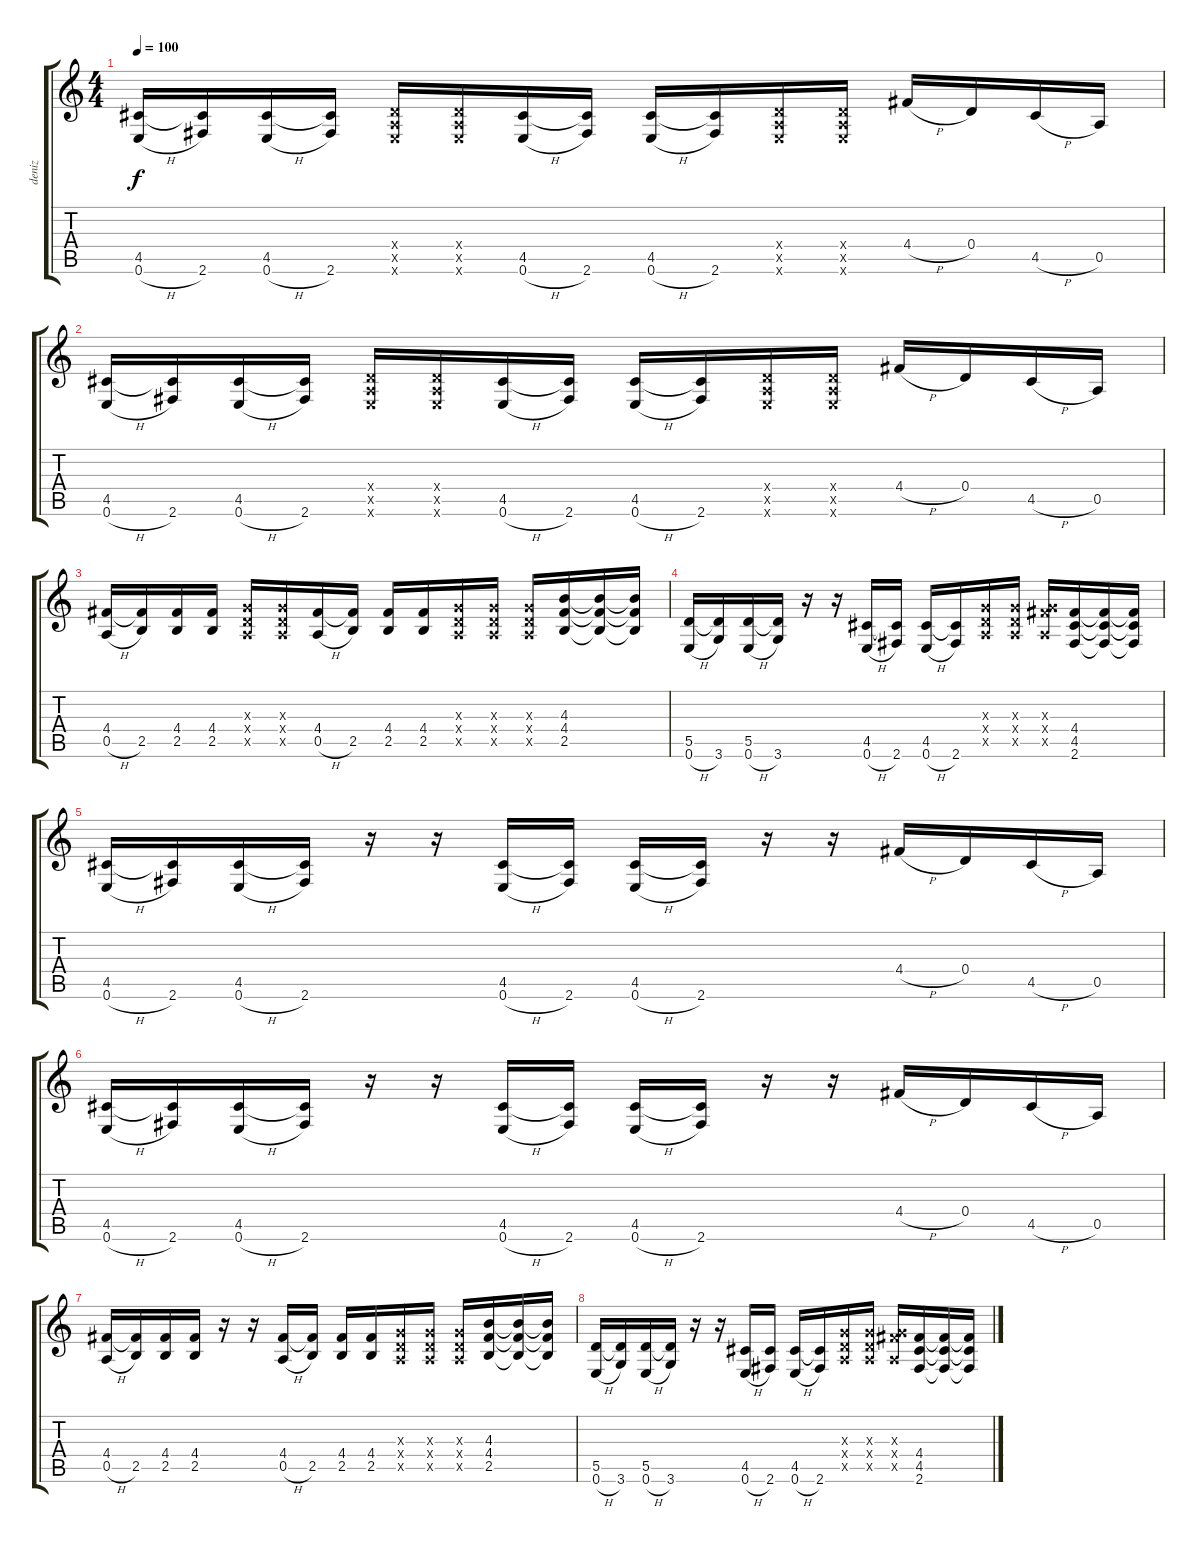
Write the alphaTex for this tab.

\track ("deniz" "deniz") {instrument distortionguitar}
\staff {score tabs}
\tuning (E4 B3 G3 D3 A2 E2) {hide}
\ts (4 4)
\tempo 100
\clef g2
\ks c
(4.5 0.6{h}).16{dy f} (4.5{t} 2.6).16 (4.5 0.6{h}).16 (4.5{t} 2.6).16 (0.4{x} 0.5{x} 0.6{x}).16 (0.4{x} 0.5{x} 0.6{x}).16 (4.5 0.6{h}).16 (4.5{t} 2.6).16 (4.5 0.6{h}).16 (4.5{t} 2.6).16 (0.4{x} 0.5{x} 0.6{x}).16 (0.4{x} 0.5{x} 0.6{x}).16 4.4{h}.16 0.4.16 4.5{h}.16 0.5.16 |
(4.5 0.6{h}).16 (4.5{t} 2.6).16 (4.5 0.6{h}).16 (4.5{t} 2.6).16 (0.4{x} 0.5{x} 0.6{x}).16 (0.4{x} 0.5{x} 0.6{x}).16 (4.5 0.6{h}).16 (4.5{t} 2.6).16 (4.5 0.6{h}).16 (4.5{t} 2.6).16 (0.4{x} 0.5{x} 0.6{x}).16 (0.4{x} 0.5{x} 0.6{x}).16 4.4{h}.16 0.4.16 4.5{h}.16 0.5.16 |
(4.4 0.5{h}).16 (4.4{t} 2.5).16 (4.4 2.5).16 (4.4 2.5).16 (0.3{x} 0.4{x} 0.5{x}).16 (0.3{x} 0.4{x} 0.5{x}).16 (4.4 0.5{h}).16 (4.4{t} 2.5).16 (4.4 2.5).16 (4.4 2.5).16 (0.3{x} 0.4{x} 0.5{x}).16 (0.3{x} 0.4{x} 0.5{x}).16 (0.3{x} 0.4{x} 0.5{x}).16 (4.3 4.4 2.5).16 (4.3{t} 4.4{t} 2.5{t}).16 (4.3{t} 4.4{t} 2.5{t}).16 |
(5.5 0.6{h}).16 (5.5{t} 3.6).16 (5.5 0.6{h}).16 (5.5{t} 3.6).16 r.16 r.16 (4.5 0.6{h}).16 (4.5{t} 2.6).16 (4.5 0.6{h}).16 (4.5{t} 2.6).16 (0.3{x} 0.4{x} 0.5{x}).16 (0.3{x} 0.4{x} 0.5{x}).16 (0.3{x} 4.4{x} 0.5{x}).16 (4.4 4.5 2.6).16 (4.4{t} 4.5{t} 2.6{t}).16 (4.4{t} 4.5{t} 2.6{t}).16 |
(4.5 0.6{h}).16 (4.5{t} 2.6).16 (4.5 0.6{h}).16 (4.5{t} 2.6).16 r.16 r.16 (4.5 0.6{h}).16 (4.5{t} 2.6).16 (4.5 0.6{h}).16 (4.5{t} 2.6).16 r.16 r.16 4.4{h}.16 0.4.16 4.5{h}.16 0.5.16 |
(4.5 0.6{h}).16 (4.5{t} 2.6).16 (4.5 0.6{h}).16 (4.5{t} 2.6).16 r.16 r.16 (4.5 0.6{h}).16 (4.5{t} 2.6).16 (4.5 0.6{h}).16 (4.5{t} 2.6).16 r.16 r.16 4.4{h}.16 0.4.16 4.5{h}.16 0.5.16 |
(4.4 0.5{h}).16 (4.4{t} 2.5).16 (4.4 2.5).16 (4.4 2.5).16 r.16 r.16 (4.4 0.5{h}).16 (4.4{t} 2.5).16 (4.4 2.5).16 (4.4 2.5).16 (0.3{x} 0.4{x} 0.5{x}).16 (0.3{x} 0.4{x} 0.5{x}).16 (0.3{x} 0.4{x} 0.5{x}).16 (4.3 4.4 2.5).16 (4.3{t} 4.4{t} 2.5{t}).16 (4.3{t} 4.4{t} 2.5{t}).16 |
(5.5 0.6{h}).16 (5.5{t} 3.6).16 (5.5 0.6{h}).16 (5.5{t} 3.6).16 r.16 r.16 (4.5 0.6{h}).16 (4.5{t} 2.6).16 (4.5 0.6{h}).16 (4.5{t} 2.6).16 (0.3{x} 0.4{x} 0.5{x}).16 (0.3{x} 0.4{x} 0.5{x}).16 (0.3{x} 4.4{x} 0.5{x}).16 (4.4 4.5 2.6).16 (4.4{t} 4.5{t} 2.6{t}).16 (4.4{t} 4.5{t} 2.6{t}).16
